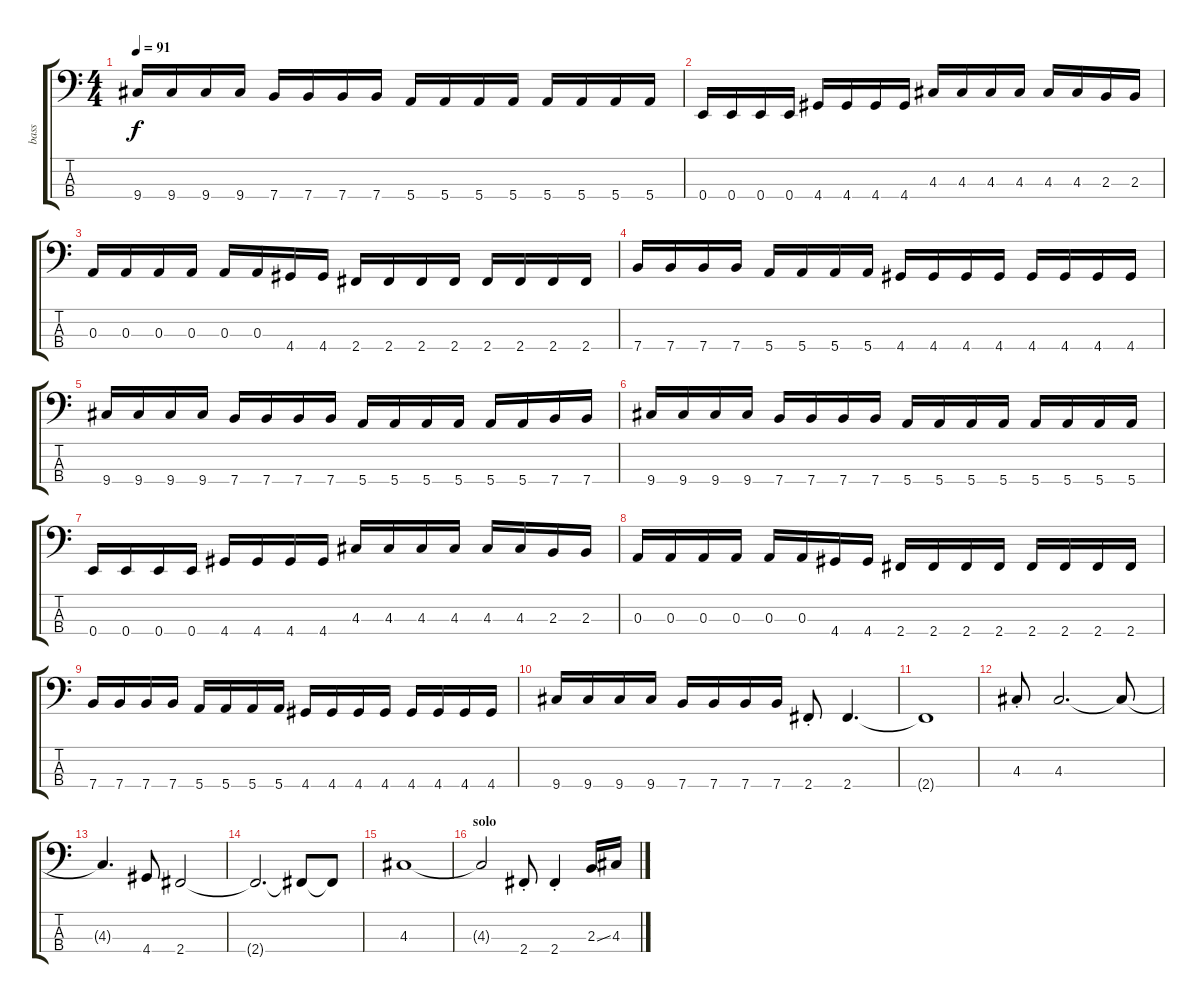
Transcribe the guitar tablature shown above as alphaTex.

\track ("bass" "bass") {instrument electricbassfinger}
\staff {score tabs}
\tuning (G2 D2 A1 E1) {hide}
\ts (4 4)
\tempo 91
\clef f4
\ks c
9.4.16{dy f} 9.4.16 9.4.16 9.4.16 7.4.16 7.4.16 7.4.16 7.4.16 5.4.16 5.4.16 5.4.16 5.4.16 5.4.16 5.4.16 5.4.16 5.4.16 |
0.4.16 0.4.16 0.4.16 0.4.16 4.4.16 4.4.16 4.4.16 4.4.16 4.3.16 4.3.16 4.3.16 4.3.16 4.3.16 4.3.16 2.3.16 2.3.16 |
0.3.16 0.3.16 0.3.16 0.3.16 0.3.16 0.3.16 4.4.16 4.4.16 2.4.16 2.4.16 2.4.16 2.4.16 2.4.16 2.4.16 2.4.16 2.4.16 |
7.4.16 7.4.16 7.4.16 7.4.16 5.4.16 5.4.16 5.4.16 5.4.16 4.4.16 4.4.16 4.4.16 4.4.16 4.4.16 4.4.16 4.4.16 4.4.16 |
9.4.16 9.4.16 9.4.16 9.4.16 7.4.16 7.4.16 7.4.16 7.4.16 5.4.16 5.4.16 5.4.16 5.4.16 5.4.16 5.4.16 7.4.16 7.4.16 |
9.4.16 9.4.16 9.4.16 9.4.16 7.4.16 7.4.16 7.4.16 7.4.16 5.4.16 5.4.16 5.4.16 5.4.16 5.4.16 5.4.16 5.4.16 5.4.16 |
0.4.16 0.4.16 0.4.16 0.4.16 4.4.16 4.4.16 4.4.16 4.4.16 4.3.16 4.3.16 4.3.16 4.3.16 4.3.16 4.3.16 2.3.16 2.3.16 |
0.3.16 0.3.16 0.3.16 0.3.16 0.3.16 0.3.16 4.4.16 4.4.16 2.4.16 2.4.16 2.4.16 2.4.16 2.4.16 2.4.16 2.4.16 2.4.16 |
7.4.16 7.4.16 7.4.16 7.4.16 5.4.16 5.4.16 5.4.16 5.4.16 4.4.16 4.4.16 4.4.16 4.4.16 4.4.16 4.4.16 4.4.16 4.4.16 |
9.4.16 9.4.16 9.4.16 9.4.16 7.4.16 7.4.16 7.4.16 7.4.16 2.4{st}.8 2.4.4{d} |
2.4{t}.1 |
4.3{st}.8 4.3.2{d} 4.3{t}.8 |
4.3{t}.4{d} 4.4.8 2.4.2 |
2.4{t}.2{d} 2.4{t}.8 2.4{t}.8 |
4.3.1 |
\section ("" "solo")
4.3{t}.2 2.4{st}.8 2.4{st}.4 2.3{ss}.16 4.3.16
